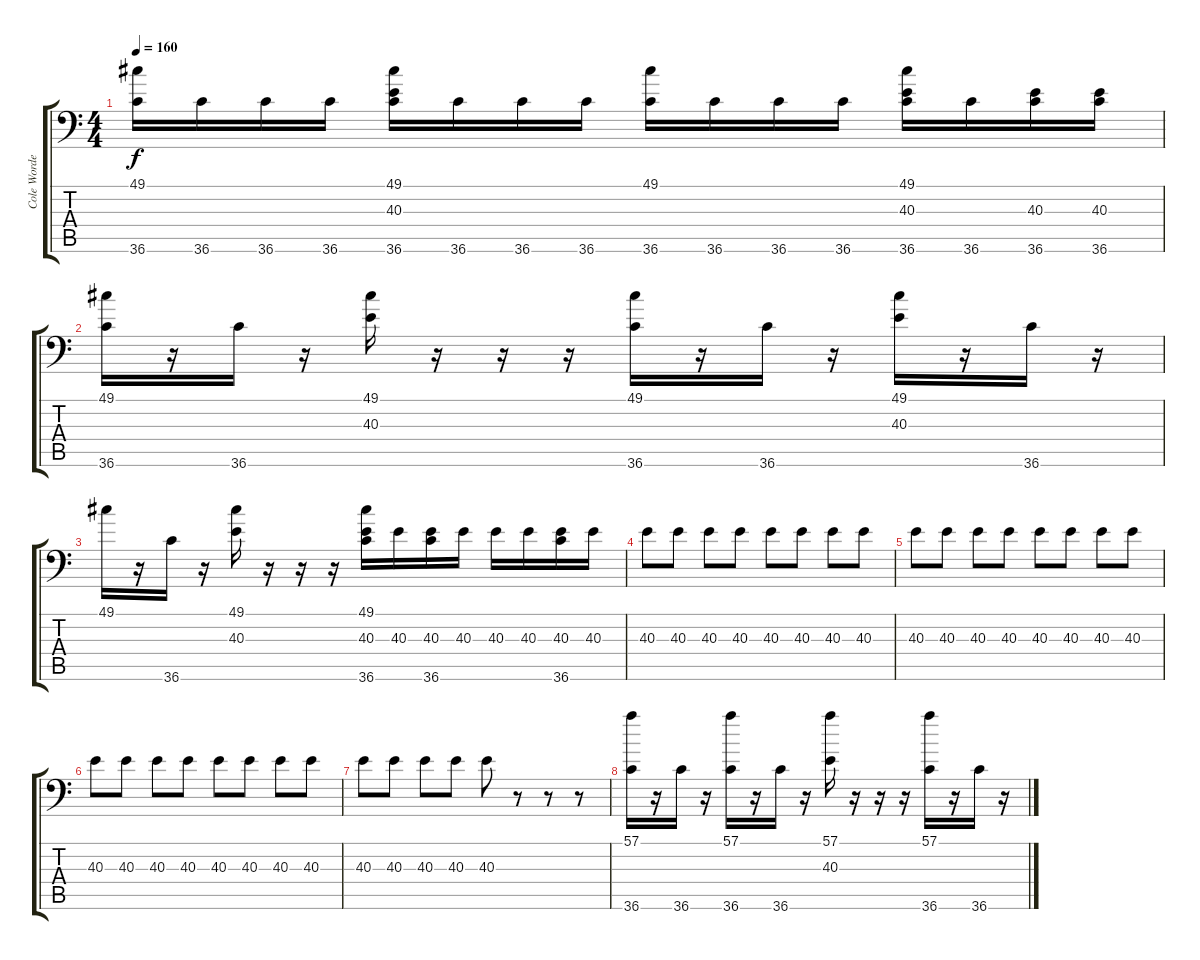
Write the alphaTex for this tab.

\track ("Cole Worden" "Cole Worde") {instrument acousticgrandpiano}
\staff {score tabs}
\tuning (C-1 C-1 C-1 C-1 C-1 C-1) {hide}
\ts (4 4)
\tempo 160
\clef f4
\ks c
(49.1 36.6).16{dy f} 36.6.16 36.6.16 36.6.16 (49.1 40.3 36.6).16 36.6.16 36.6.16 36.6.16 (49.1 36.6).16 36.6.16 36.6.16 36.6.16 (49.1 40.3 36.6).16 36.6.16 (40.3 36.6).16 (40.3 36.6).16 |
(49.1 36.6).16 r.16 36.6.16 r.16 (49.1 40.3).16 r.16 r.16 r.16 (49.1 36.6).16 r.16 36.6.16 r.16 (49.1 40.3).16 r.16 36.6.16 r.16 |
49.1.16 r.16 36.6.16 r.16 (49.1 40.3).16 r.16 r.16 r.16 (49.1 40.3 36.6).16 40.3.16 (40.3 36.6).16 40.3.16 40.3.16 40.3.16 (40.3 36.6).16 40.3.16 |
40.3.8 40.3.8 40.3.8 40.3.8 40.3.8 40.3.8 40.3.8 40.3.8 |
40.3.8 40.3.8 40.3.8 40.3.8 40.3.8 40.3.8 40.3.8 40.3.8 |
40.3.8 40.3.8 40.3.8 40.3.8 40.3.8 40.3.8 40.3.8 40.3.8 |
40.3.8 40.3.8 40.3.8 40.3.8 40.3.8 r.8 r.8 r.8 |
(57.1 36.6).16 r.16 36.6.16 r.16 (57.1 36.6).16 r.16 36.6.16 r.16 (57.1 40.3).16 r.16 r.16 r.16 (57.1 36.6).16 r.16 36.6.16 r.16
